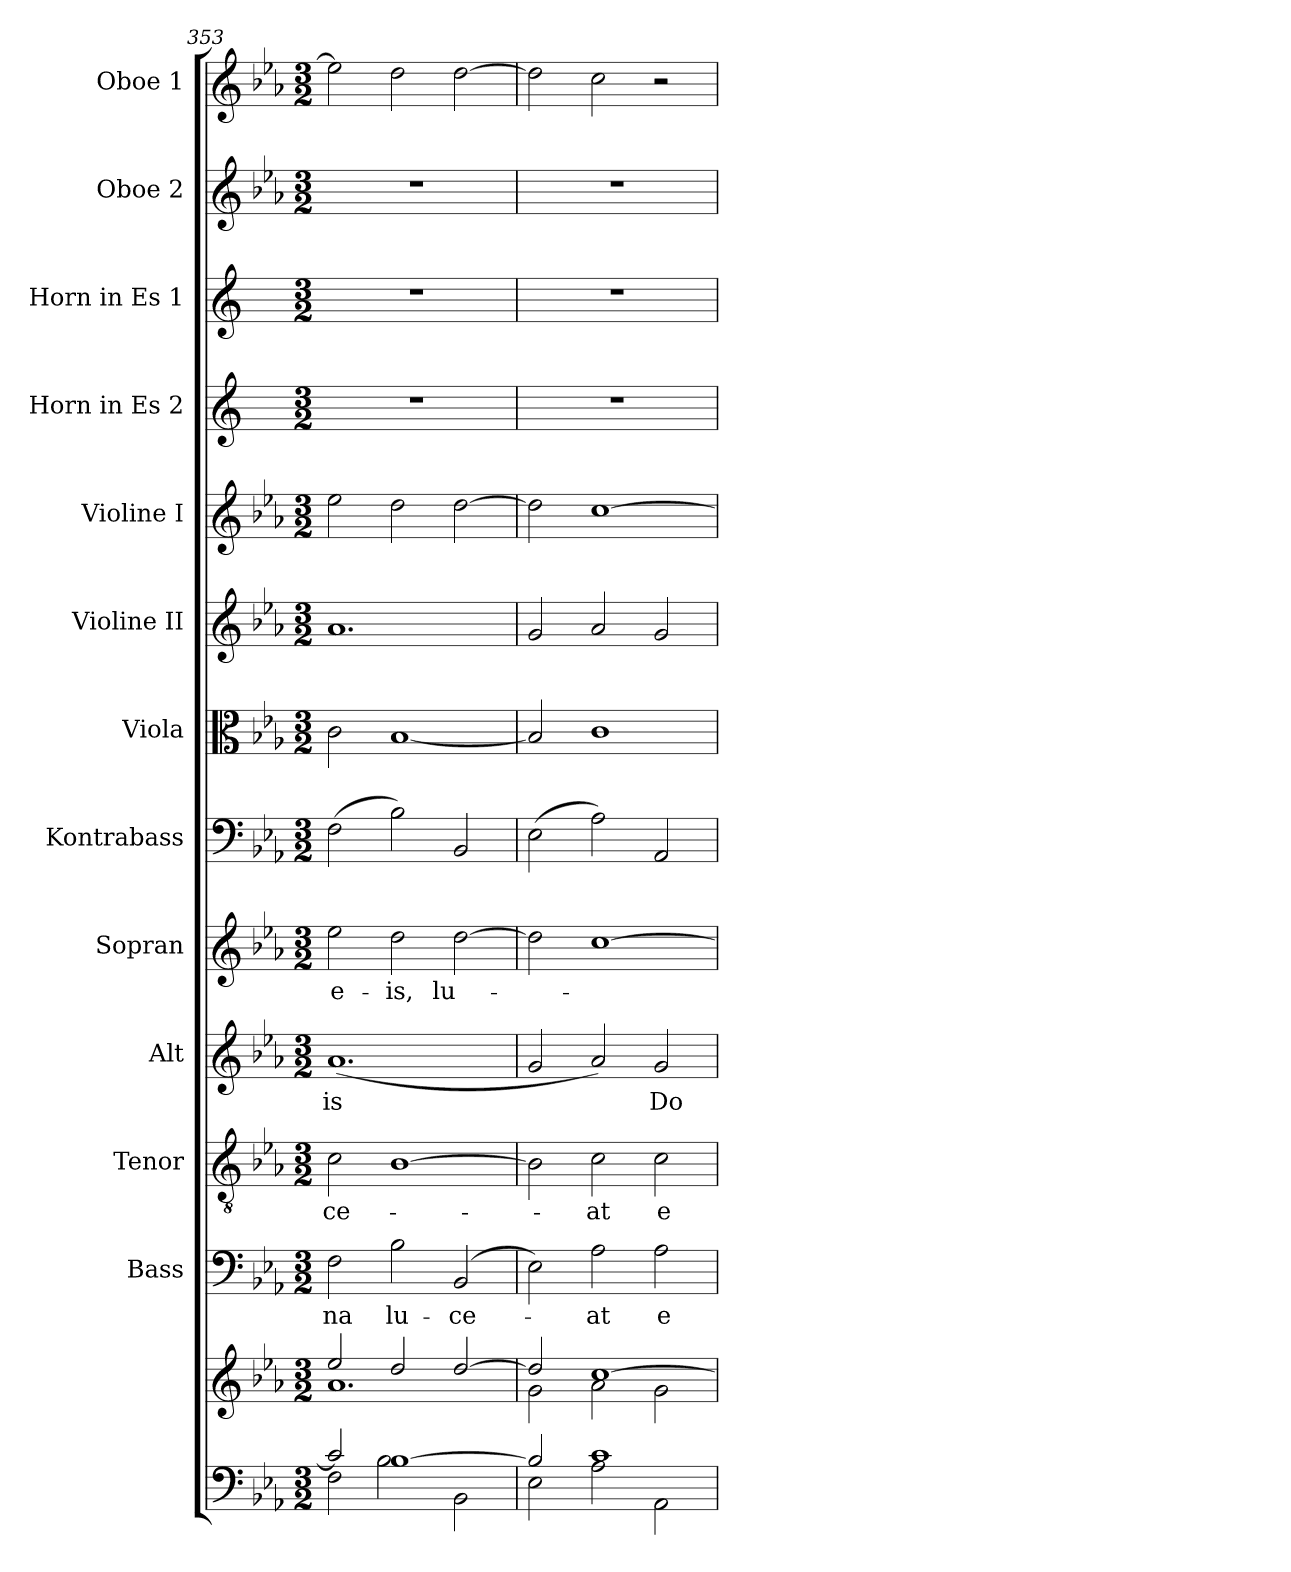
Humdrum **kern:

**kern	**kern	**kern	**text	**kern	**text	**kern	**text	**kern	**text	**kern	**kern	**kern	**kern	**kern	**kern	**kern	**kern
*part13	*part13	*part12	*part12	*part11	*part11	*part10	*part10	*part9	*part9	*part8	*part7	*part6	*part5	*part4	*part3	*part2	*part1
*staff14	*staff13	*staff12	*staff12	*staff11	*staff11	*staff10	*staff10	*staff9	*staff9	*staff8	*staff7	*staff6	*staff5	*staff4	*staff3	*staff2	*staff1
*	*	*I"Bass	*	*I"Tenor	*	*I"Alt	*	*I"Sopran	*	*I"Kontrabass	*I"Viola	*I"Violine II	*I"Violine I	*I"Horn in Es 2	*I"Horn in Es 1	*I"Oboe 2	*I"Oboe 1
*	*	*I'B.	*	*I'T.	*	*I'A.	*	*I'S.	*	*I'Kb.	*I'Vla.	*I'Vl. II	*I'Vl. I	*I'Hr. 2	*I'Hr. 1	*I'Ob. 2	*I'Ob. 1
*clefF4	*clefG2	*clefF4	*	*clefGv2	*	*clefG2	*	*clefG2	*	*clefF4	*clefC3	*clefG2	*clefG2	*clefG2	*clefG2	*clefG2	*clefG2
*	*	*	*	*	*	*	*	*	*	*ITrd7c12	*	*	*	*ITrd5c9	*ITrd5c9	*	*
*k[b-e-a-]	*k[b-e-a-]	*k[b-e-a-]	*	*k[b-e-a-]	*	*k[b-e-a-]	*	*k[b-e-a-]	*	*k[b-e-a-]	*k[b-e-a-]	*k[b-e-a-]	*k[b-e-a-]	*k[b-e-a-]	*k[b-e-a-]	*k[b-e-a-]	*k[b-e-a-]
*E-:	*E-:	*E-:	*	*E-:	*	*E-:	*	*E-:	*	*E-:	*E-:	*E-:	*E-:	*E-:	*E-:	*E-:	*E-:
*M3/2	*M3/2	*M3/2	*	*M3/2	*	*M3/2	*	*M3/2	*	*M3/2	*M3/2	*M3/2	*M3/2	*M3/2	*M3/2	*M3/2	*M3/2
=353	=353	=353	=353	=353	=353	=353	=353	=353	=353	=353	=353	=353	=353	=353	=353	=353	=353
*^	*^	*	*	*	*	*	*	*	*	*	*	*	*	*	*	*	*
!	!	!	!	!	!LO:LY:b	!	!LO:LY:b	!	!LO:LY:b	!	!LO:LY:b	!	!	!	!	!	!	!	!
2c/]	2F\	2ee-/	1.a-	2F\	-na	2c\	-ce-	(<1.a-	-is	2ee-\	e-	(>2FF\	2c\	1.a-	2ee-\	1.r	1.r	1.r	2ee-\]
!	!	!	!	!	!LO:LY:b	!	!	!	!	!	!LO:LY:b	!	!	!	!	!	!	!	!
[>1B-	2B-\	2dd/	.	2B-\	lu-	[1B-	.	.	.	2dd\	-is,	2BB-\)	[1B-	.	2dd\	.	.	.	2dd\
!	!	!	!	!	!LO:LY:b	!	!	!	!	!	!LO:LY:b	!	!	!	!	!	!	!	!
.	2BB-\	[>2dd/	.	(2BB-/	-ce-	.	.	.	.	[2dd\	lu-	2BBB-/	.	.	[2dd\	.	.	.	[2dd\
=354	=354	=354	=354	=354	=354	=354	=354	=354	=354	=354	=354	=354	=354	=354	=354	=354	=354	=354	=354
2B-/]	2E-\	2dd/]	2g\	2E-\)	.	2B-\]	.	2g/	.	2dd\]	.	(>2EE-\	2B-/]	2g/	2dd\]	1.r	1.r	1.r	2dd\]
!	!	!	!	!	!LO:LY:b	!	!LO:LY:b	!	!	!	!	!	!	!	!	!	!	!	!
1c	2A-\	[>1cc	2a-\	2A-\	-at	2c\	-at	2a-/)	.	[1cc	.	2AA-\)	1c	2a-/	[1cc	.	.	.	2cc\
!	!	!	!	!	!LO:LY:b	!	!LO:LY:b	!	!LO:LY:b	!	!	!	!	!	!	!	!	!	!
.	2AA-\	.	2g\	2A-\	e-	2c\	e-	2g/	Do-	.	.	2AAA-/	.	2g/	.	.	.	.	2r
*v	*v	*	*	*	*	*	*	*	*	*	*	*	*	*	*	*	*	*	*
*	*v	*v	*	*	*	*	*	*	*	*	*	*	*	*	*	*	*	*
=	=	=	=	=	=	=	=	=	=	=	=	=	=	=	=	=	=
*-	*-	*-	*-	*-	*-	*-	*-	*-	*-	*-	*-	*-	*-	*-	*-	*-	*-
